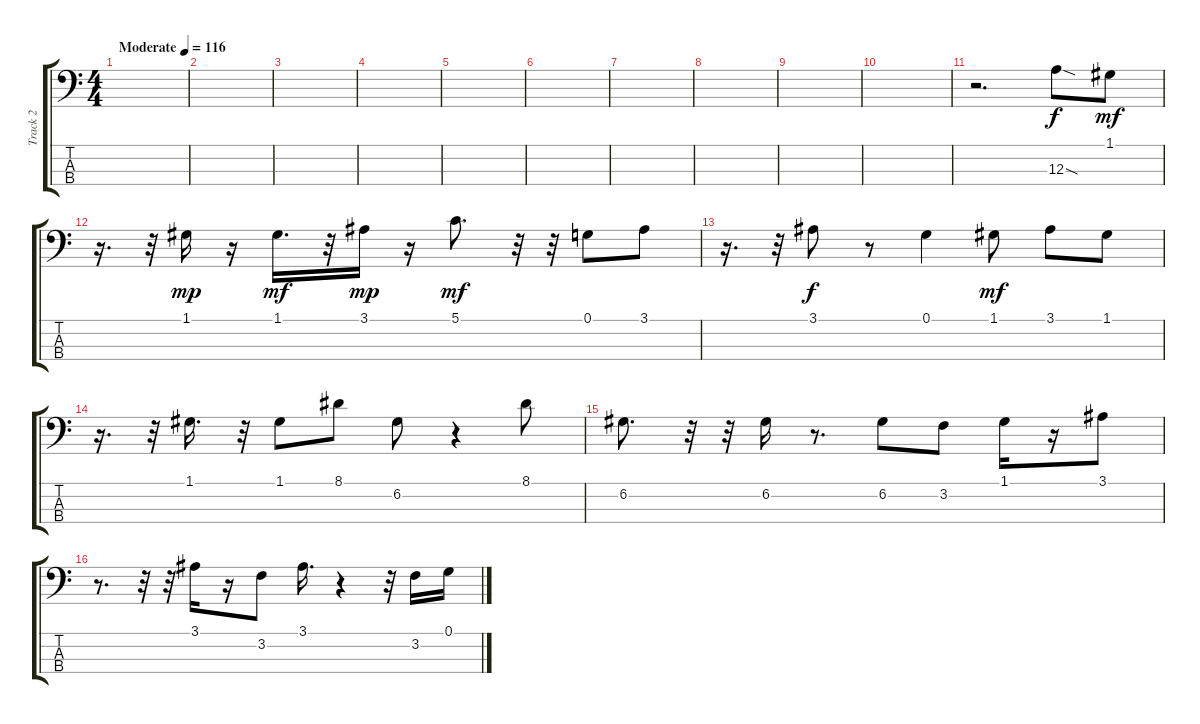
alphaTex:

\track ("Track 2" "Track 2") {instrument synthbass1}
\staff {score tabs}
\tuning (G2 D2 A1 E1) {hide}
\ts (4 4)
\tempo (116 "Moderate")
\clef f4
\ks c
|
|
|
|
|
|
|
|
|
|
r.2{d} 12.3{sod}.8 1.1.8{dy mf} |
r.16{d} r.32 1.1.16{dy mp} r.16 1.1.16{d dy mf} r.32 3.1.16{dy mp} r.16 5.1.8{d dy mf} r.32 r.32 0.1.8 3.1.8 |
r.16{d} r.32 3.1.8{dy f} r.8 0.1.4 1.1.8{dy mf} 3.1.8 1.1.8 |
r.16{d} r.32 1.1.16{d} r.32 1.1.8 8.1.8 6.2.8 r.4 8.1.8 |
6.2.8{d} r.32 r.32 6.2.16 r.8{d} 6.2.8 3.2.8 1.1.16 r.16 3.1.8 |
r.8{d} r.32 r.32 3.1.16 r.16 3.2.8 3.1.16{d} r.4 r.32 3.2.16 0.1.16
